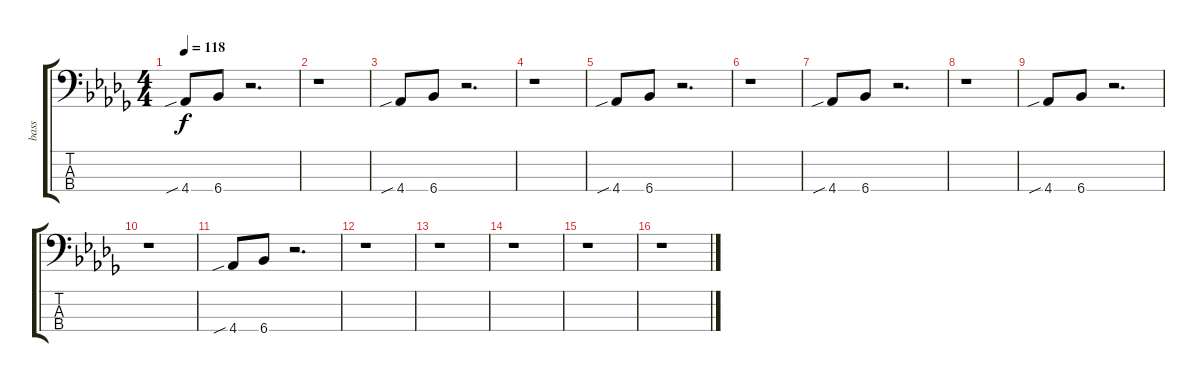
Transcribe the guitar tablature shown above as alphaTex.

\track ("bass" "bass") {instrument synthbass1}
\staff {score tabs}
\tuning (G2 D2 A1 E1) {hide}
\ts (4 4)
\tempo 118
\clef f4
\ks db
4.4{sib}.8{dy f} 6.4.8 r.2{d} |
r.1 |
4.4{sib}.8 6.4.8 r.2{d} |
r.1 |
4.4{sib}.8 6.4.8 r.2{d} |
r.1 |
4.4{sib}.8 6.4.8 r.2{d} |
r.1 |
4.4{sib}.8 6.4.8 r.2{d} |
r.1 |
4.4{sib}.8 6.4.8 r.2{d} |
r.1 |
r.1 |
r.1 |
r.1 |
r.1
